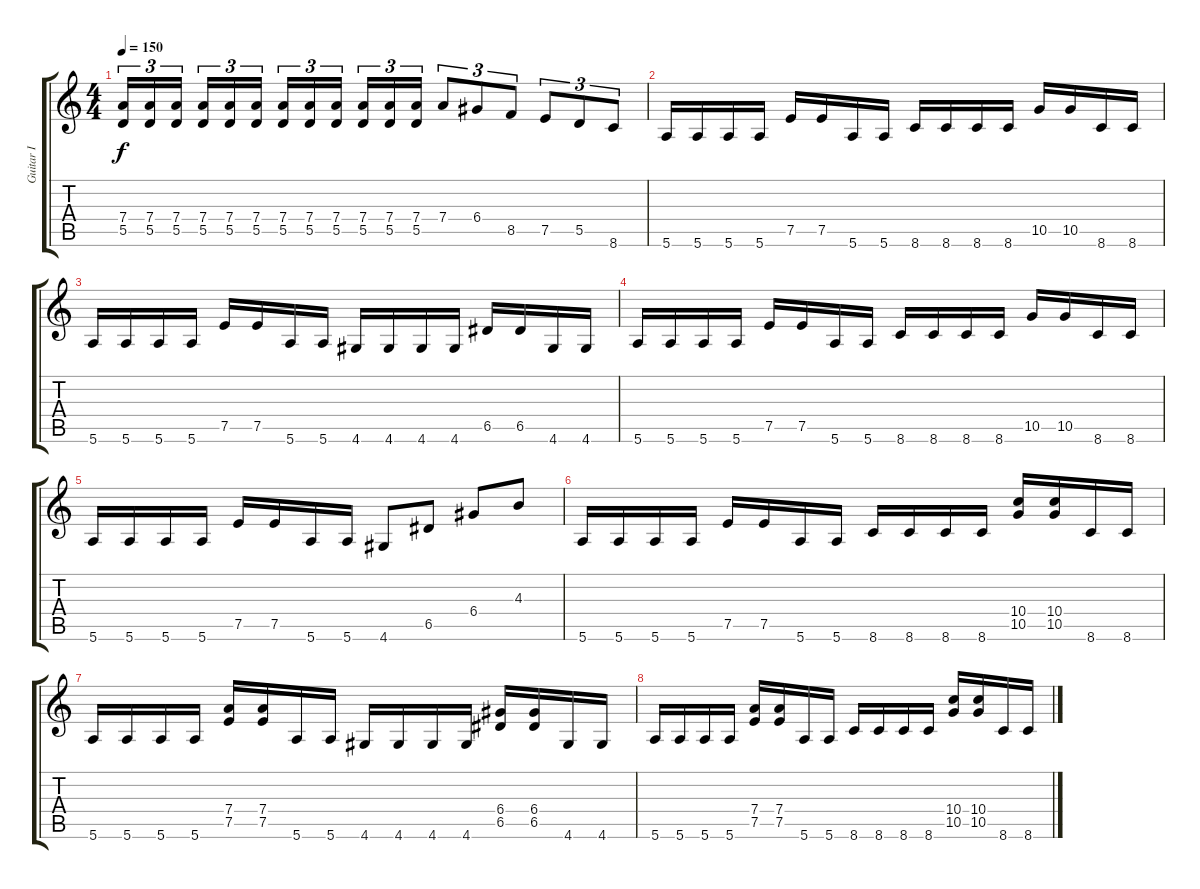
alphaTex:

\track ("Guitar I" "Guitar I") {instrument distortionguitar}
\staff {score tabs}
\tuning (E4 B3 G3 D3 A2 E2) {hide}
\ts (4 4)
\tempo 150
\clef g2
\ks c
(7.4 5.5).16{tu (3 2) dy f} (7.4 5.5).16{tu (3 2)} (7.4 5.5).16{tu (3 2)} (7.4 5.5).16{tu (3 2)} (7.4 5.5).16{tu (3 2)} (7.4 5.5).16{tu (3 2)} (7.4 5.5).16{tu (3 2)} (7.4 5.5).16{tu (3 2)} (7.4 5.5).16{tu (3 2)} (7.4 5.5).16{tu (3 2)} (7.4 5.5).16{tu (3 2)} (7.4 5.5).16{tu (3 2)} 7.4.8{tu (3 2)} 6.4.8{tu (3 2)} 8.5.8{tu (3 2)} 7.5.8{tu (3 2)} 5.5.8{tu (3 2)} 8.6.8{tu (3 2)} |
5.6.16 5.6.16 5.6.16 5.6.16 7.5.16 7.5.16 5.6.16 5.6.16 8.6.16 8.6.16 8.6.16 8.6.16 10.5.16 10.5.16 8.6.16 8.6.16 |
5.6.16 5.6.16 5.6.16 5.6.16 7.5.16 7.5.16 5.6.16 5.6.16 4.6.16 4.6.16 4.6.16 4.6.16 6.5.16 6.5.16 4.6.16 4.6.16 |
5.6.16 5.6.16 5.6.16 5.6.16 7.5.16 7.5.16 5.6.16 5.6.16 8.6.16 8.6.16 8.6.16 8.6.16 10.5.16 10.5.16 8.6.16 8.6.16 |
5.6.16 5.6.16 5.6.16 5.6.16 7.5.16 7.5.16 5.6.16 5.6.16 4.6.8 6.5.8 6.4.8 4.3.8 |
5.6.16 5.6.16 5.6.16 5.6.16 7.5.16 7.5.16 5.6.16 5.6.16 8.6.16 8.6.16 8.6.16 8.6.16 (10.4 10.5).16 (10.4 10.5).16 8.6.16 8.6.16 |
5.6.16 5.6.16 5.6.16 5.6.16 (7.4 7.5).16 (7.4 7.5).16 5.6.16 5.6.16 4.6.16 4.6.16 4.6.16 4.6.16 (6.4 6.5).16 (6.4 6.5).16 4.6.16 4.6.16 |
5.6.16 5.6.16 5.6.16 5.6.16 (7.4 7.5).16 (7.4 7.5).16 5.6.16 5.6.16 8.6.16 8.6.16 8.6.16 8.6.16 (10.4 10.5).16 (10.4 10.5).16 8.6.16 8.6.16
